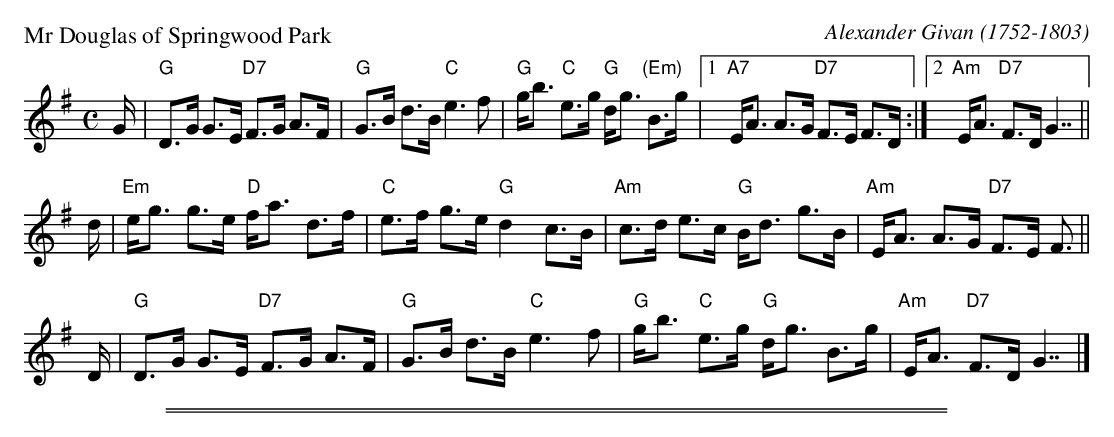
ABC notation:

X:1
P: Mr Douglas of Springwood Park
C: Alexander Givan (1752-1803)
M: C
L: 1/16
K: G
G \
| "G"D3G G3E "D7"F3G A3F | "G"G3B d3B "C"e6 f2 \
| "G"gb3 "C"e3g "G"dg3 "(Em)"B3g |1 "A7"EA3 A3G "D7"F3E F3D :|2 "Am"EA3 "D7"F3D G7 ||
d \
| "Em"eg3 g3e "D"fa3 d3f | "C"e3f g3e "G"d4 c3B \
| "Am"c3d e3c "G"Bd3 g3B | "Am"EA3 A3G "D7"F3E F3 ||
D \
| "G"D3G G3E "D7"F3G A3F | "G"G3B d3B "C"e6 f2 \
| "G"gb3 "C"e3g "G"dg3 B3g | "Am"EA3 "D7"F3D G7 |]
